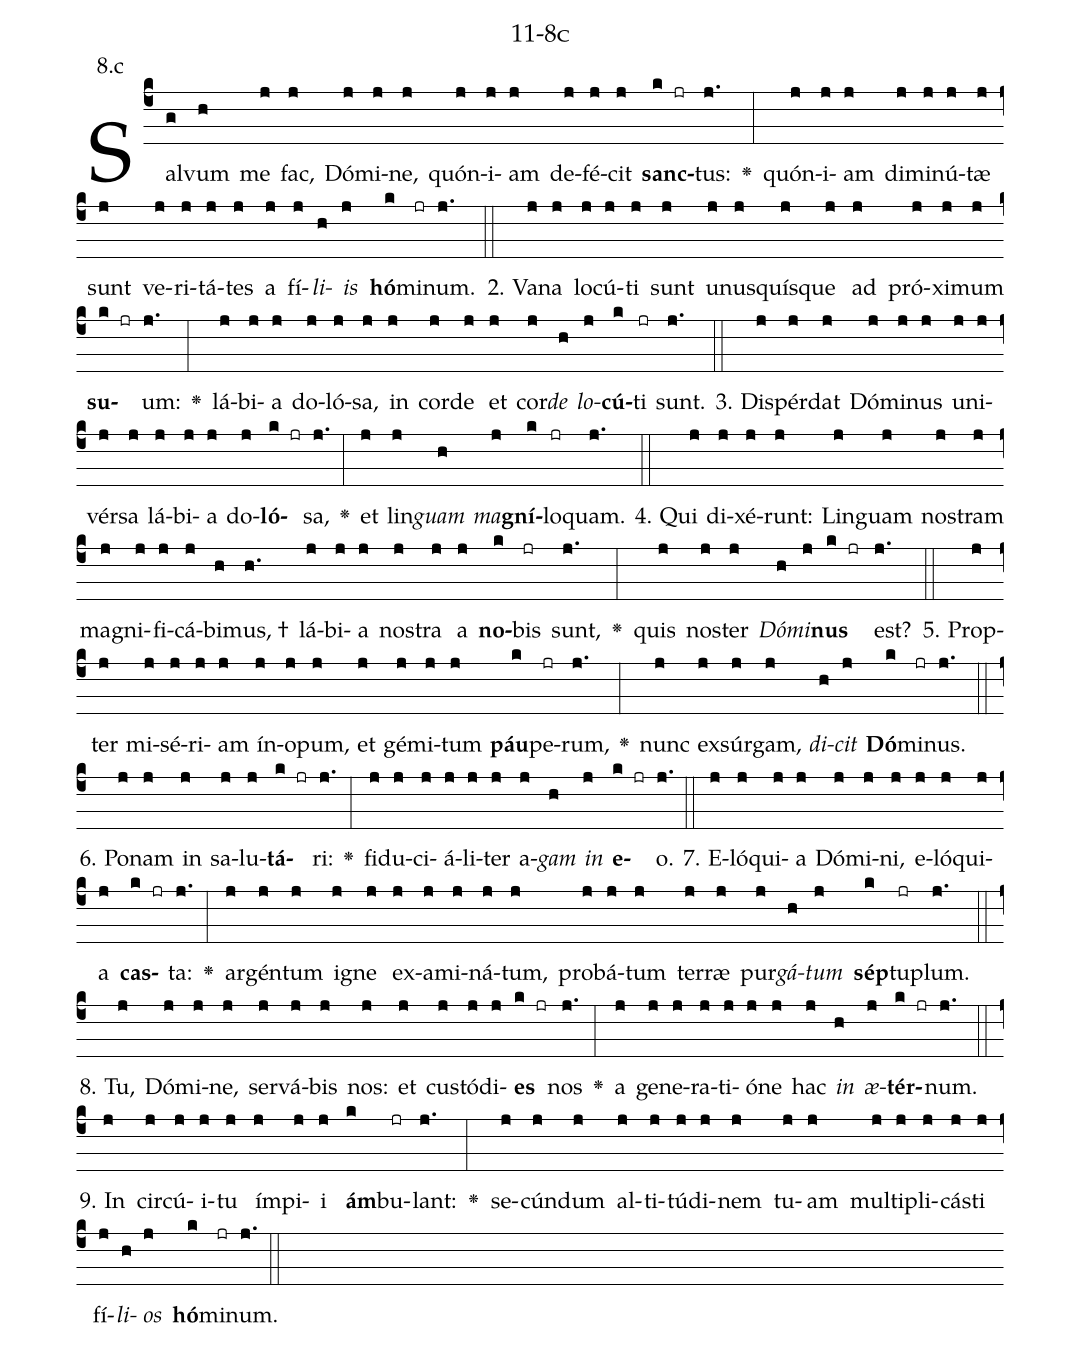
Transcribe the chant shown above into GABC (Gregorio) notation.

name: 11-8c;
annotation: 8.c;
%%
(c4)Sal(g)vum(h) me(j) fac,(j) Dó(j)mi(j)ne,(j) quón(j)i(j)am(j) de(j)fé(j)cit(j) <b>sanc</b>(k jr)tus:(j.) <v>\greheightstar</v>(:) quón(j)i(j)am(j) di(j)mi(j)nú(j)tæ(j) sunt(j) ve(j)ri(j)tá(j)tes(j) a(j) fí(j)<i>li</i>(h)<i>is</i>(j) <b>hó</b>(k)mi(jr)num.(j.) (::)
2. Va(j)na(j) lo(j)cú(j)ti(j) sunt(j) u(j)nus(j)quís(j)que(j) ad(j) pró(j)xi(j)mum(j) <b>su</b>(k jr)um:(j.) <v>\greheightstar</v>(:) lá(j)bi(j)a(j) do(j)ló(j)sa,(j) in(j) cor(j)de(j) et(j) cor(j)<i>de</i>(h) <i>lo</i>(j)<b>cú</b>(k)ti(jr) sunt.(j.) (::)
3. Dis(j)pér(j)dat(j) Dó(j)mi(j)nus(j) u(j)ni(j)vér(j)sa(j) lá(j)bi(j)a(j) do(j)<b>ló</b>(k jr)sa,(j.) <v>\greheightstar</v>(:) et(j) lin(j)<i>guam</i>(h) <i>ma</i>(j)<b>gní</b>(k)lo(jr)quam.(j.) (::)
4. Qui(j) di(j)xé(j)runt:(j) Lin(j)guam(j) nos(j)tram(j) ma(j)gni(j)fi(j)cá(j)bi(h)mus, †(h.) lá(j)bi(j)a(j) nos(j)tra(j) a(j) <b>no</b>(k)bis(jr) sunt,(j.) <v>\greheightstar</v>(:) quis(j) nos(j)ter(j) <i>Dó</i>(h)<i>mi</i>(j)<b>nus</b>(k jr) est?(j.) (::)
5. Prop(j)ter(j) mi(j)sé(j)ri(j)am(j) ín(j)o(j)pum,(j) et(j) gé(j)mi(j)tum(j) <b>páu</b>(k)pe(jr)rum,(j.) <v>\greheightstar</v>(:) nunc(j) ex(j)súr(j)gam,(j) <i>di</i>(h)<i>cit</i>(j) <b>Dó</b>(k)mi(jr)nus.(j.) (::)
6. Po(j)nam(j) in(j) sa(j)lu(j)<b>tá</b>(k jr)ri:(j.) <v>\greheightstar</v>(:) fi(j)du(j)ci(j)á(j)li(j)ter(j) a(j)<i>gam</i>(h) <i>in</i>(j) <b>e</b>(k jr)o.(j.) (::)
7. E(j)ló(j)qui(j)a(j) Dó(j)mi(j)ni,(j) e(j)ló(j)qui(j)a(j) <b>cas</b>(k jr)ta:(j.) <v>\greheightstar</v>(:) ar(j)gén(j)tum(j) i(j)gne(j) ex(j)a(j)mi(j)ná(j)tum,(j) pro(j)bá(j)tum(j) ter(j)ræ(j) pur(j)<i>gá</i>(h)<i>tum</i>(j) <b>sép</b>(k)tu(jr)plum.(j.) (::)
8. Tu,(j) Dó(j)mi(j)ne,(j) ser(j)vá(j)bis(j) nos:(j) et(j) cus(j)tó(j)di(j)<b>es</b>(k jr) nos(j.) <v>\greheightstar</v>(:) a(j) ge(j)ne(j)ra(j)ti(j)ó(j)ne(j) hac(j) <i>in</i>(h) <i>æ</i>(j)<b>tér</b>(k jr)num.(j.) (::)
9. In(j) cir(j)cú(j)i(j)tu(j) ím(j)pi(j)i(j) <b>ám</b>(k)bu(jr)lant:(j.) <v>\greheightstar</v>(:) se(j)cún(j)dum(j) al(j)ti(j)tú(j)di(j)nem(j) tu(j)am(j) mul(j)ti(j)pli(j)cás(j)ti(j) fí(j)<i>li</i>(h)<i>os</i>(j) <b>hó</b>(k)mi(jr)num.(j.) (::)
